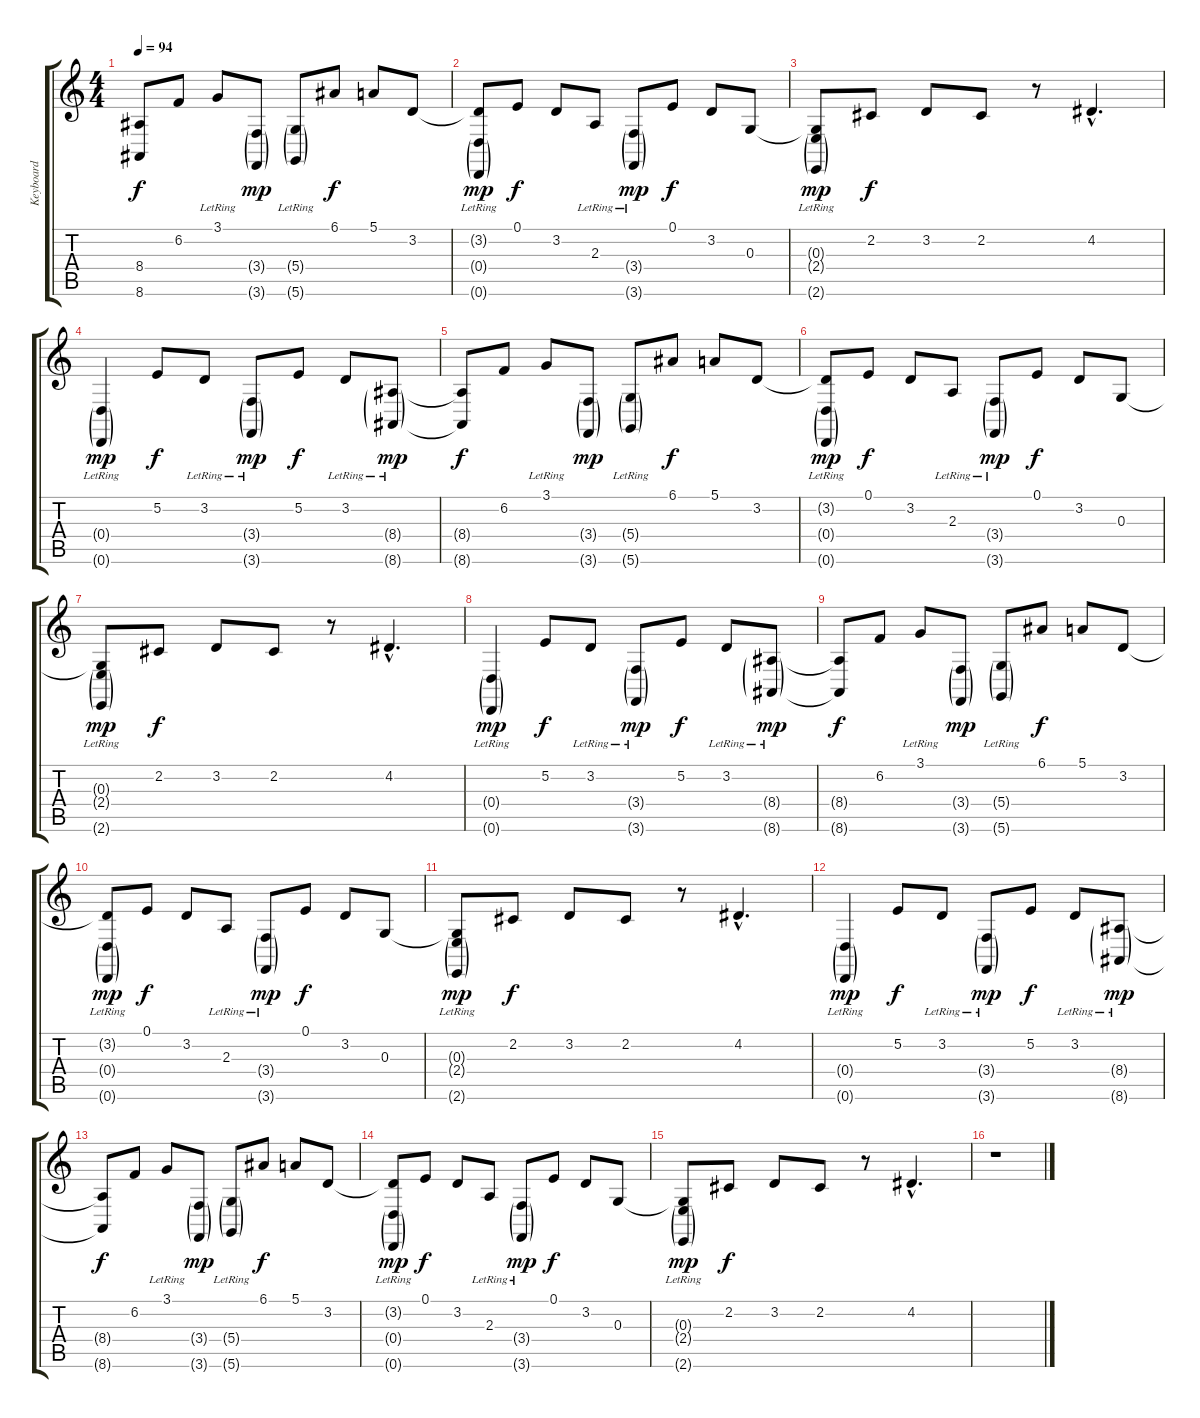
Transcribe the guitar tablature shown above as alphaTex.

\track ("Keyboard" "Keyboard") {instrument stringensemble1}
\staff {score tabs}
\tuning (E4 B3 G3 D3 A2 D2) {hide}
\ts (4 4)
\tempo 94
\clef g2
\ks c
(8.4{t} 8.6{t}).8{dy f} 6.2.8 3.1{lr}.8 (3.4{g} 3.6{g}).8{dy mp} (5.4{g lr} 5.6{g lr}).8 6.1.8{dy f} 5.1.8 3.2.8 |
(3.2{t} 0.4{g lr} 0.6{g lr}).8{dy mp} 0.1.8{dy f} 3.2.8 2.3{lr}.8 (3.4{g lr} 3.6{g lr}).8{dy mp} 0.1.8{dy f} 3.2.8 0.3.8 |
(0.3{t} 2.4{g lr} 2.6{g lr}).8{dy mp} 2.2.8{dy f} 3.2.8 2.2.8 r.8 4.2{hac}.4{d} |
(0.4{g lr} 0.6{g lr}).4{dy mp} 5.2.8{dy f} 3.2{lr}.8 (3.4{g lr} 3.6{g lr}).8{dy mp} 5.2.8{dy f} 3.2{lr}.8 (8.4{g lr} 8.6{g lr}).8{dy mp} |
(8.4{t} 8.6{t}).8{dy f} 6.2.8 3.1{lr}.8 (3.4{g} 3.6{g}).8{dy mp} (5.4{g lr} 5.6{g lr}).8 6.1.8{dy f} 5.1.8 3.2.8 |
(3.2{t} 0.4{g lr} 0.6{g lr}).8{dy mp} 0.1.8{dy f} 3.2.8 2.3{lr}.8 (3.4{g lr} 3.6{g lr}).8{dy mp} 0.1.8{dy f} 3.2.8 0.3.8 |
(0.3{t} 2.4{g lr} 2.6{g lr}).8{dy mp} 2.2.8{dy f} 3.2.8 2.2.8 r.8 4.2{hac}.4{d} |
(0.4{g lr} 0.6{g lr}).4{dy mp} 5.2.8{dy f} 3.2{lr}.8 (3.4{g lr} 3.6{g lr}).8{dy mp} 5.2.8{dy f} 3.2{lr}.8 (8.4{g lr} 8.6{g lr}).8{dy mp} |
(8.4{t} 8.6{t}).8{dy f} 6.2.8 3.1{lr}.8 (3.4{g} 3.6{g}).8{dy mp} (5.4{g lr} 5.6{g lr}).8 6.1.8{dy f} 5.1.8 3.2.8 |
(3.2{t} 0.4{g lr} 0.6{g lr}).8{dy mp} 0.1.8{dy f} 3.2.8 2.3{lr}.8 (3.4{g lr} 3.6{g lr}).8{dy mp} 0.1.8{dy f} 3.2.8 0.3.8 |
(0.3{t} 2.4{g lr} 2.6{g lr}).8{dy mp} 2.2.8{dy f} 3.2.8 2.2.8 r.8 4.2{hac}.4{d} |
(0.4{g lr} 0.6{g lr}).4{dy mp} 5.2.8{dy f} 3.2{lr}.8 (3.4{g lr} 3.6{g lr}).8{dy mp} 5.2.8{dy f} 3.2{lr}.8 (8.4{g lr} 8.6{g lr}).8{dy mp} |
(8.4{t} 8.6{t}).8{dy f} 6.2.8 3.1{lr}.8 (3.4{g} 3.6{g}).8{dy mp} (5.4{g lr} 5.6{g lr}).8 6.1.8{dy f} 5.1.8 3.2.8 |
(3.2{t} 0.4{g lr} 0.6{g lr}).8{dy mp} 0.1.8{dy f} 3.2.8 2.3{lr}.8 (3.4{g lr} 3.6{g lr}).8{dy mp} 0.1.8{dy f} 3.2.8 0.3.8 |
(0.3{t} 2.4{g lr} 2.6{g lr}).8{dy mp} 2.2.8{dy f} 3.2.8 2.2.8 r.8 4.2{hac}.4{d} |
r.1
